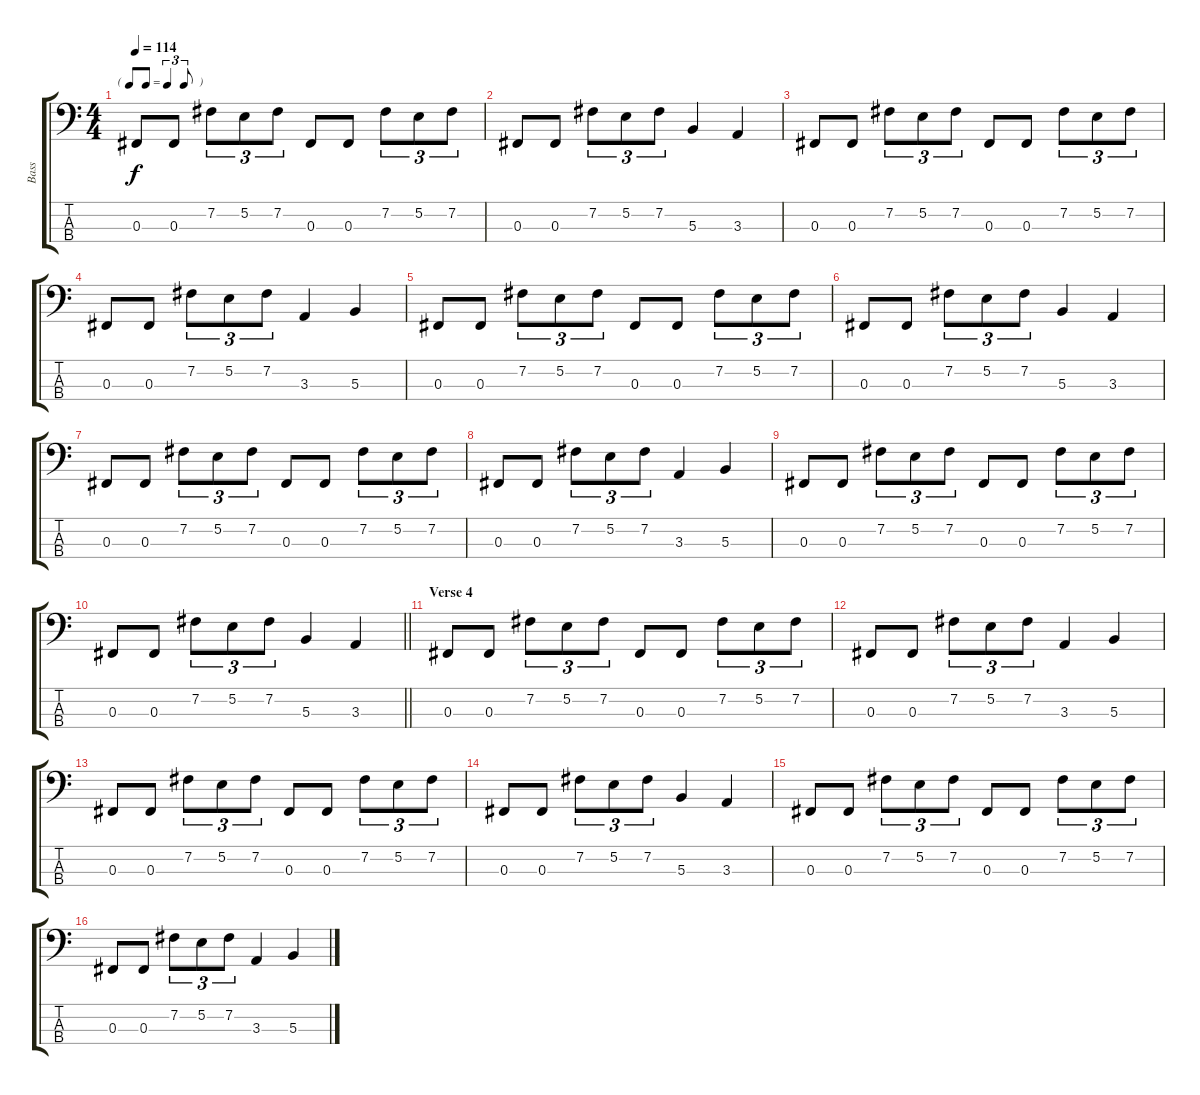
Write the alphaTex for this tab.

\track ("Bass" "Bass") {instrument electricbassfinger}
\staff {score tabs}
\tuning (E2 B1 Gb1 Db1) {hide}
\ts (4 4)
\tf triplet8th
\tempo 114
\clef f4
\ks c
0.3.8{dy f} 0.3.8 7.2.8{tu (3 2)} 5.2.8{tu (3 2)} 7.2.8{tu (3 2)} 0.3.8 0.3.8 7.2.8{tu (3 2)} 5.2.8{tu (3 2)} 7.2.8{tu (3 2)} |
0.3.8 0.3.8 7.2.8{tu (3 2)} 5.2.8{tu (3 2)} 7.2.8{tu (3 2)} 5.3.4 3.3.4 |
0.3.8 0.3.8 7.2.8{tu (3 2)} 5.2.8{tu (3 2)} 7.2.8{tu (3 2)} 0.3.8 0.3.8 7.2.8{tu (3 2)} 5.2.8{tu (3 2)} 7.2.8{tu (3 2)} |
0.3.8 0.3.8 7.2.8{tu (3 2)} 5.2.8{tu (3 2)} 7.2.8{tu (3 2)} 3.3.4 5.3.4 |
0.3.8 0.3.8 7.2.8{tu (3 2)} 5.2.8{tu (3 2)} 7.2.8{tu (3 2)} 0.3.8 0.3.8 7.2.8{tu (3 2)} 5.2.8{tu (3 2)} 7.2.8{tu (3 2)} |
0.3.8 0.3.8 7.2.8{tu (3 2)} 5.2.8{tu (3 2)} 7.2.8{tu (3 2)} 5.3.4 3.3.4 |
0.3.8 0.3.8 7.2.8{tu (3 2)} 5.2.8{tu (3 2)} 7.2.8{tu (3 2)} 0.3.8 0.3.8 7.2.8{tu (3 2)} 5.2.8{tu (3 2)} 7.2.8{tu (3 2)} |
0.3.8 0.3.8 7.2.8{tu (3 2)} 5.2.8{tu (3 2)} 7.2.8{tu (3 2)} 3.3.4 5.3.4 |
0.3.8 0.3.8 7.2.8{tu (3 2)} 5.2.8{tu (3 2)} 7.2.8{tu (3 2)} 0.3.8 0.3.8 7.2.8{tu (3 2)} 5.2.8{tu (3 2)} 7.2.8{tu (3 2)} |
\barLineRight lightlight
0.3.8 0.3.8 7.2.8{tu (3 2)} 5.2.8{tu (3 2)} 7.2.8{tu (3 2)} 5.3.4 3.3.4 |
\section ("" "Verse 4")
0.3.8 0.3.8 7.2.8{tu (3 2)} 5.2.8{tu (3 2)} 7.2.8{tu (3 2)} 0.3.8 0.3.8 7.2.8{tu (3 2)} 5.2.8{tu (3 2)} 7.2.8{tu (3 2)} |
0.3.8 0.3.8 7.2.8{tu (3 2)} 5.2.8{tu (3 2)} 7.2.8{tu (3 2)} 3.3.4 5.3.4 |
0.3.8 0.3.8 7.2.8{tu (3 2)} 5.2.8{tu (3 2)} 7.2.8{tu (3 2)} 0.3.8 0.3.8 7.2.8{tu (3 2)} 5.2.8{tu (3 2)} 7.2.8{tu (3 2)} |
0.3.8 0.3.8 7.2.8{tu (3 2)} 5.2.8{tu (3 2)} 7.2.8{tu (3 2)} 5.3.4 3.3.4 |
0.3.8 0.3.8 7.2.8{tu (3 2)} 5.2.8{tu (3 2)} 7.2.8{tu (3 2)} 0.3.8 0.3.8 7.2.8{tu (3 2)} 5.2.8{tu (3 2)} 7.2.8{tu (3 2)} |
0.3.8 0.3.8 7.2.8{tu (3 2)} 5.2.8{tu (3 2)} 7.2.8{tu (3 2)} 3.3.4 5.3.4
